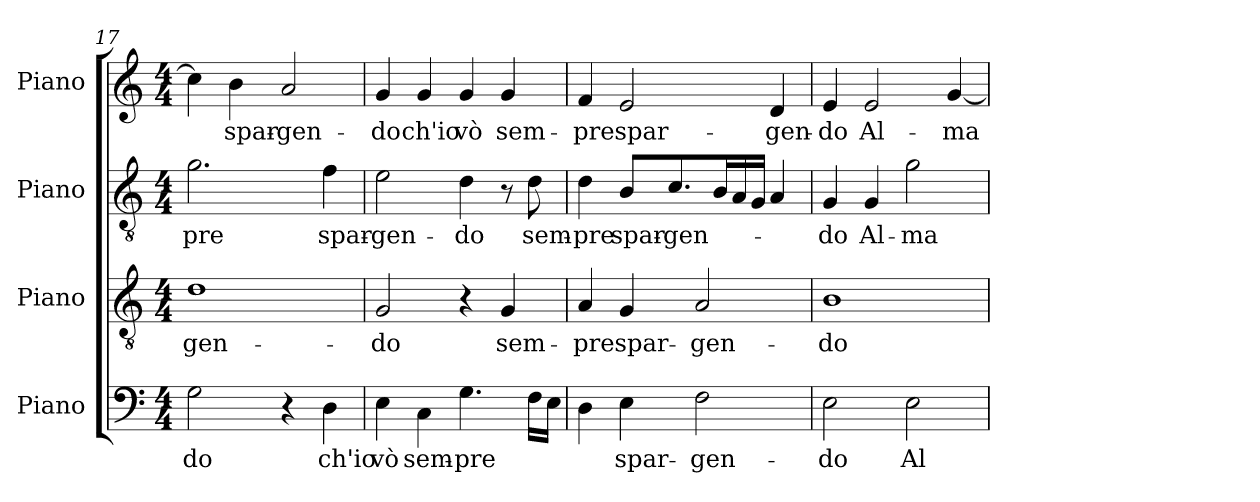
**kern	**text	**kern	**text	**kern	**text	**kern	**text
*part4	*part4	*part3	*part3	*part2	*part2	*part1	*part1
*staff4	*staff4	*staff3	*staff3	*staff2	*staff2	*staff1	*staff1
*I"Piano	*	*I"Piano	*	*I"Piano	*	*I"Piano	*
*I'Pno.	*	*I'Pno.	*	*I'Pno.	*	*I'Pno.	*
*clefF4	*	*clefGv2	*	*clefGv2	*	*clefG2	*
*	*	*ITrd7c12	*	*ITrd7c12	*	*	*
*k[]	*	*k[]	*	*k[]	*	*k[]	*
*C:	*	*C:	*	*C:	*	*C:	*
*M4/4	*	*M4/4	*	*M4/4	*	*M4/4	*
=17	=17	=17	=17	=17	=17	=17	=17
!	!LO:LY:b:color=#000000	!	!	!	!	!	!
!	!	!	!LO:LY:b:color=#000000	!	!	!	!
!	!	!	!	!	!LO:LY:b:color=#000000	!	!
2Gi\	-do	1Di	-gen-	2.Gi\	-pre	4cci\]	.
!	!	!	!	!	!	!	!LO:LY:b:color=#000000
.	.	.	.	.	.	4bi\	spar-
!	!	!	!	!	!	!	!LO:LY:b:color=#000000
4r	.	.	.	.	.	2ai/	-gen-
!	!LO:LY:b:color=#000000	!	!	!	!	!	!
!	!	!	!	!	!LO:LY:b:color=#000000	!	!
4Di\	ch'io	.	.	4Fi\	spar-	.	.
=18	=18	=18	=18	=18	=18	=18	=18
!	!LO:LY:b:color=#000000	!	!	!	!	!	!
!	!	!	!LO:LY:b:color=#000000	!	!	!	!
!	!	!	!	!	!LO:LY:b:color=#000000	!	!
!	!	!	!	!	!	!	!LO:LY:b:color=#000000
4Ei\	vò	2GGi/	-do	2Ei\	-gen-	4gi/	-do
!	!LO:LY:b:color=#000000	!	!	!	!	!	!
!	!	!	!	!	!	!	!LO:LY:b:color=#000000
4Ci\	sem-	.	.	.	.	4gi/	ch'io
!	!LO:LY:b:color=#000000	!	!	!	!	!	!
!	!	!	!	!	!LO:LY:b:color=#000000	!	!
!	!	!	!	!	!	!	!LO:LY:b:color=#000000
4.Gi\	-pre	4r	.	4Di\	-do	4gi/	vò
!	!	!	!LO:LY:b:color=#000000	!	!	!	!
!	!	!	!	!	!	!	!LO:LY:b:color=#000000
.	.	4GGi/	sem-	8r	.	4gi/	sem-
!	!	!	!	!	!LO:LY:b:color=#000000	!	!
16Fi\LL	.	.	.	8Di\	sem-	.	.
16Ei\JJ	.	.	.	.	.	.	.
=19	=19	=19	=19	=19	=19	=19	=19
!	!	!	!LO:LY:b:color=#000000	!	!	!	!
!	!	!	!	!	!LO:LY:b:color=#000000	!	!
!	!	!	!	!	!	!	!LO:LY:b:color=#000000
4Di\	.	4AAi/	-pre	4Di\	-pre	4fi/	-pre
!	!LO:LY:b:color=#000000	!	!	!	!	!	!
!	!	!	!LO:LY:b:color=#000000	!	!	!	!
!	!	!	!	!	!LO:LY:b:color=#000000	!	!
!	!	!	!	!	!	!	!LO:LY:b:color=#000000
4Ei\	spar-	4GGi/	spar-	8BBi/L	spar-	2ei/	spar-
!	!	!	!	!	!LO:LY:b:color=#000000	!	!
.	.	.	.	8.Ci/	-gen-	.	.
!	!LO:LY:b:color=#000000	!	!	!	!	!	!
!	!	!	!LO:LY:b:color=#000000	!	!	!	!
2Fi\	-gen-	2AAi/	-gen-	.	.	.	.
.	.	.	.	16BBi/L	.	.	.
.	.	.	.	16AAi/	.	.	.
.	.	.	.	16GGi/JJ	.	.	.
!	!	!	!	!	!	!	!LO:LY:b:color=#000000
.	.	.	.	4AAi/	.	4di/	-gen-
!!LO:PB:g=z
=20	=20	=20	=20	=20	=20	=20	=20
!	!LO:LY:b:color=#000000	!	!	!	!	!	!
!	!	!	!LO:LY:b:color=#000000	!	!	!	!
!	!	!	!	!	!LO:LY:b:color=#000000	!	!
!	!	!	!	!	!	!	!LO:LY:b:color=#000000
2Ei\	-do	1BBi	-do	4GGi/	-do	4ei/	-do
!	!	!	!	!	!LO:LY:b:color=#000000	!	!
!	!	!	!	!	!	!	!LO:LY:b:color=#000000
.	.	.	.	4GGi/	Al-	2ei/	Al-
!	!LO:LY:b:color=#000000	!	!	!	!	!	!
!	!	!	!	!	!LO:LY:b:color=#000000	!	!
2Ei\	Al-	.	.	2Gi\	-ma	.	.
!	!	!	!	!	!	!	!LO:LY:b:color=#000000
.	.	.	.	.	.	[4gi/	-ma
=	=	=	=	=	=	=	=
*-	*-	*-	*-	*-	*-	*-	*-
